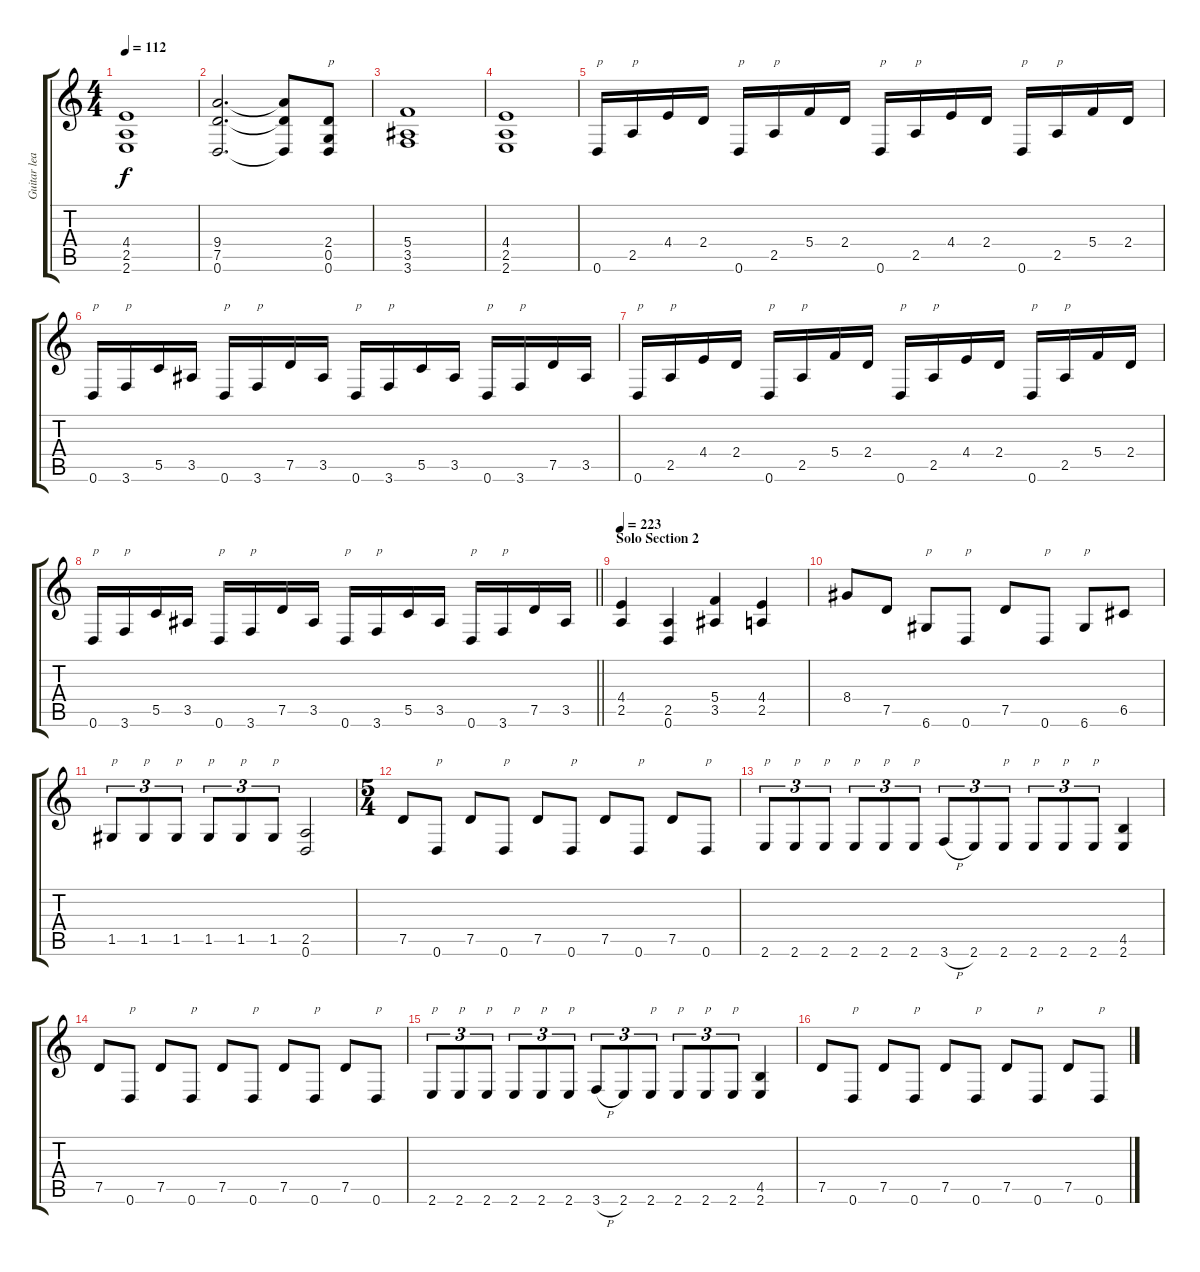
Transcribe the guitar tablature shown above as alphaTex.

\track ("Guitar lead 1" "Guitar lea") {instrument distortionguitar}
\staff {score tabs}
\tuning (D4 A3 F3 C3 G2 D2) {hide}
\ts (4 4)
\tempo 112
\clef g2
\ks c
(4.4 2.5 2.6).1{dy f} |
(9.4 7.5 0.6).2{d} (9.4{t} 7.5{t} 0.6{t}).8 (2.4 0.5 0.6).8{txt "p"} |
(5.4 3.5 3.6).1 |
(4.4 2.5 2.6).1 |
0.6.16{txt "p"} 2.5.16{txt "p"} 4.4.16 2.4.16 0.6.16{txt "p"} 2.5.16{txt "p"} 5.4.16 2.4.16 0.6.16{txt "p"} 2.5.16{txt "p"} 4.4.16 2.4.16 0.6.16{txt "p"} 2.5.16{txt "p"} 5.4.16 2.4.16 |
0.6.16{txt "p"} 3.6.16{txt "p"} 5.5.16 3.5.16 0.6.16{txt "p"} 3.6.16{txt "p"} 7.5.16 3.5.16 0.6.16{txt "p"} 3.6.16{txt "p"} 5.5.16 3.5.16 0.6.16{txt "p"} 3.6.16{txt "p"} 7.5.16 3.5.16 |
0.6.16{txt "p"} 2.5.16{txt "p"} 4.4.16 2.4.16 0.6.16{txt "p"} 2.5.16{txt "p"} 5.4.16 2.4.16 0.6.16{txt "p"} 2.5.16{txt "p"} 4.4.16 2.4.16 0.6.16{txt "p"} 2.5.16{txt "p"} 5.4.16 2.4.16 |
\barLineRight lightlight
0.6.16{txt "p"} 3.6.16{txt "p"} 5.5.16 3.5.16 0.6.16{txt "p"} 3.6.16{txt "p"} 7.5.16 3.5.16 0.6.16{txt "p"} 3.6.16{txt "p"} 5.5.16 3.5.16 0.6.16{txt "p"} 3.6.16{txt "p"} 7.5.16 3.5.16 |
\section ("" "Solo Section 2")
\tempo 223
(4.4 2.5).4 (2.5 0.6).4 (5.4 3.5).4 (4.4 2.5).4 |
8.4.8 7.5.8 6.6.8{txt "p"} 0.6.8{txt "p"} 7.5.8 0.6.8{txt "p"} 6.6.8{txt "p"} 6.5.8 |
1.5.8{tu (3 2) txt "p"} 1.5.8{tu (3 2) txt "p"} 1.5.8{tu (3 2) txt "p"} 1.5.8{tu (3 2) txt "p"} 1.5.8{tu (3 2) txt "p"} 1.5.8{tu (3 2) txt "p"} (2.5 0.6).2 |
\ts (5 4)
7.5.8 0.6.8{txt "p"} 7.5.8 0.6.8{txt "p"} 7.5.8 0.6.8{txt "p"} 7.5.8 0.6.8{txt "p"} 7.5.8 0.6.8{txt "p"} |
2.6.8{tu (3 2) txt "p"} 2.6.8{tu (3 2) txt "p"} 2.6.8{tu (3 2) txt "p"} 2.6.8{tu (3 2) txt "p"} 2.6.8{tu (3 2) txt "p"} 2.6.8{tu (3 2) txt "p"} 3.6{h}.8{tu (3 2)} 2.6.8{tu (3 2)} 2.6.8{tu (3 2) txt "p"} 2.6.8{tu (3 2) txt "p"} 2.6.8{tu (3 2) txt "p"} 2.6.8{tu (3 2) txt "p"} (4.5 2.6).4 |
7.5.8 0.6.8{txt "p"} 7.5.8 0.6.8{txt "p"} 7.5.8 0.6.8{txt "p"} 7.5.8 0.6.8{txt "p"} 7.5.8 0.6.8{txt "p"} |
2.6.8{tu (3 2) txt "p"} 2.6.8{tu (3 2) txt "p"} 2.6.8{tu (3 2) txt "p"} 2.6.8{tu (3 2) txt "p"} 2.6.8{tu (3 2) txt "p"} 2.6.8{tu (3 2) txt "p"} 3.6{h}.8{tu (3 2)} 2.6.8{tu (3 2)} 2.6.8{tu (3 2) txt "p"} 2.6.8{tu (3 2) txt "p"} 2.6.8{tu (3 2) txt "p"} 2.6.8{tu (3 2) txt "p"} (4.5 2.6).4 |
7.5.8 0.6.8{txt "p"} 7.5.8 0.6.8{txt "p"} 7.5.8 0.6.8{txt "p"} 7.5.8 0.6.8{txt "p"} 7.5.8 0.6.8{txt "p"}
